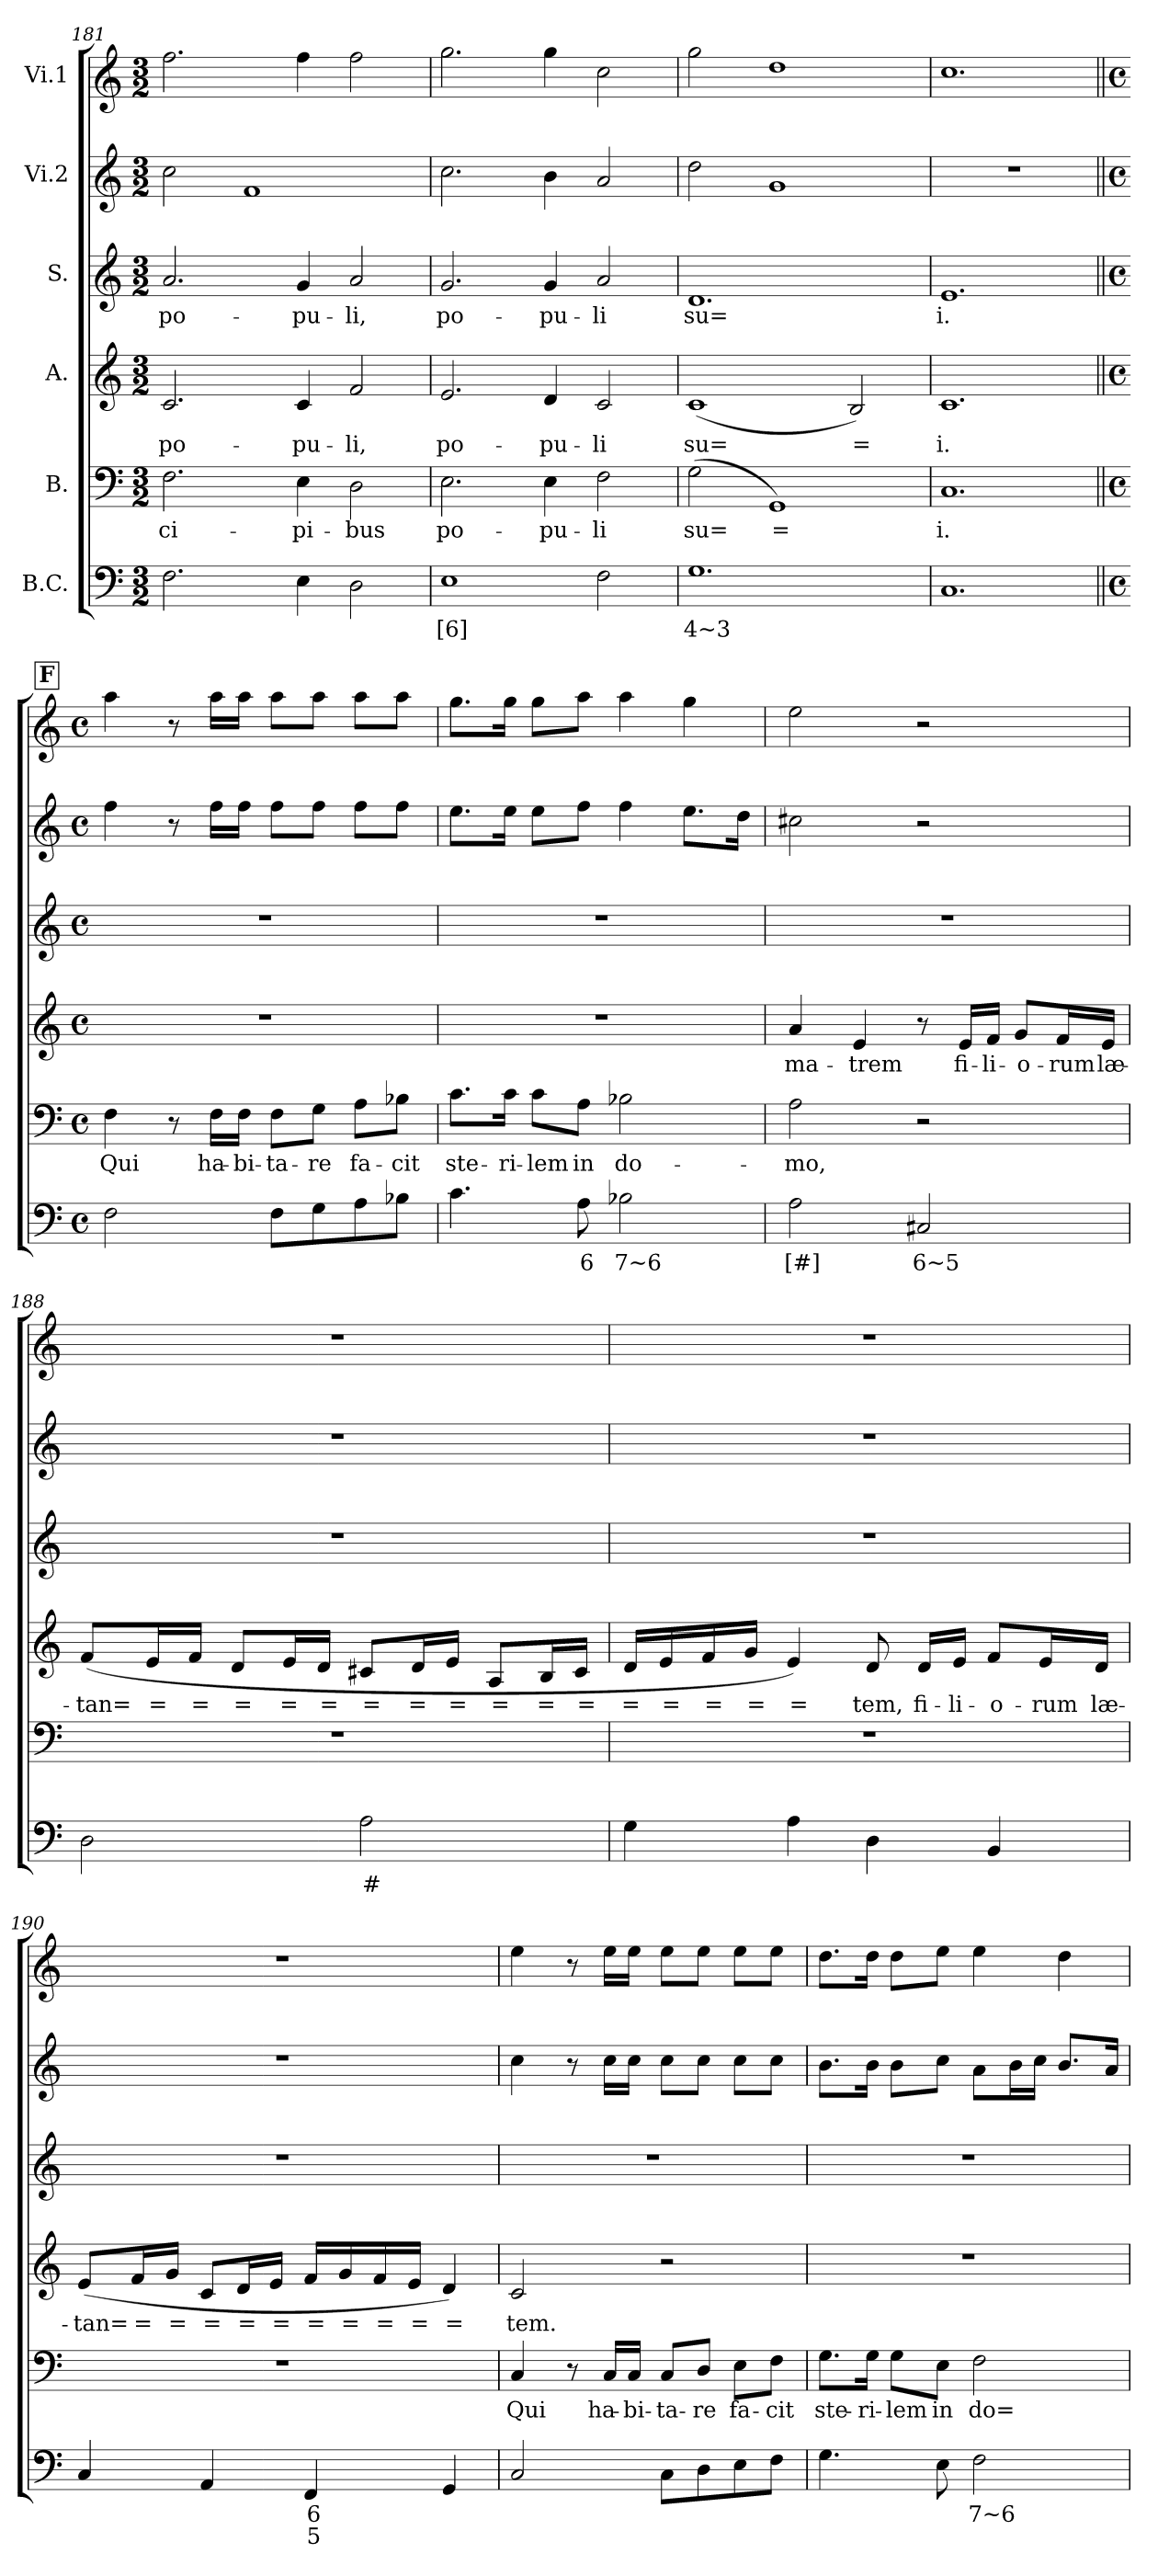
**kern	**text	**text	**kern	**text	**kern	**text	**kern	**text	**kern	**kern
*part6	*part6	*part6	*part5	*part5	*part4	*part4	*part3	*part3	*part2	*part1
*staff6	*staff6	*staff6	*staff5	*staff5	*staff4	*staff4	*staff3	*staff3	*staff2	*staff1
*I"B.C.	*	*	*I"B.	*	*I"A.	*	*I"S.	*	*I"Vi.2	*I"Vi.1
*clefF4	*	*	*clefF4	*	*clefG2	*	*clefG2	*	*clefG2	*clefG2
*k[]	*	*	*k[]	*	*k[]	*	*k[]	*	*k[]	*k[]
*C:	*	*	*C:	*	*C:	*	*C:	*	*C:	*C:
*M3/2	*	*	*M3/2	*	*M3/2	*	*M3/2	*	*M3/2	*M3/2
=181	=181	=181	=181	=181	=181	=181	=181	=181	=181	=181
!	!	!	!	!LO:LY:b	!	!LO:LY:b	!	!LO:LY:b	!	!
2.F\	.	.	2.F\	-ci-	2.c/	po-	2.a/	po-	2cc\	2.ff\
.	.	.	.	.	.	.	.	.	1f	.
!	!	!	!	!LO:LY:b	!	!LO:LY:b	!	!LO:LY:b	!	!
4E\	.	.	4E\	-pi-	4c/	-pu-	4g/	-pu-	.	4ff\
!	!	!	!	!LO:LY:b	!	!LO:LY:b	!	!LO:LY:b	!	!
2D\	.	.	2D\	-bus	2f/	-li,	2a/	-li,	.	2ff\
=182	=182	=182	=182	=182	=182	=182	=182	=182	=182	=182
!	!LO:LY:b	!	!	!LO:LY:b	!	!LO:LY:b	!	!LO:LY:b	!	!
1E	[6]	.	2.E\	po-	2.e/	po-	2.g/	po-	2.cc\	2.gg\
!	!	!	!	!LO:LY:b	!	!LO:LY:b	!	!LO:LY:b	!	!
.	.	.	4E\	-pu-	4d/	-pu-	4g/	-pu-	4b\	4gg\
!	!	!	!	!LO:LY:b	!	!LO:LY:b	!	!LO:LY:b	!	!
2F\	.	.	2F\	-li	2c/	-li	2a/	-li	2a/	2cc\
=183	=183	=183	=183	=183	=183	=183	=183	=183	=183	=183
!	!LO:LY:b	!	!	!LO:LY:b	!	!LO:LY:b	!	!LO:LY:b	!	!
1.G	4~3	.	(>2G\	su=	(<1c	su=	1.d	su=	2dd\	2gg\
!	!	!	!	!LO:LY:b	!	!	!	!	!	!
.	.	.	1GG)	=	.	.	.	.	1g	1dd
!	!	!	!	!	!	!LO:LY:b	!	!	!	!
.	.	.	.	.	2B/)	=	.	.	.	.
=184	=184	=184	=184	=184	=184	=184	=184	=184	=184	=184
!	!	!	!	!LO:LY:b	!	!LO:LY:b	!	!LO:LY:b	!	!
1.C	.	.	1.C	i.	1.c	i.	1.e	i.	1.r	1.cc
!!LO:PB:g=z
!!LO:REH:place=s1:a:B:fs=17:t=F
=185||	=185||	=185||	=185||	=185||	=185||	=185||	=185||	=185||	=185||	=185||
*M4/4	*	*	*M4/4	*	*M4/4	*	*M4/4	*	*M4/4	*M4/4
*met(c)	*	*	*met(c)	*	*met(c)	*	*met(c)	*	*met(c)	*met(c)
!	!	!	!	!LO:LY:b	!	!	!	!	!	!
2F\	.	.	4F\	Qui	1r	.	1r	.	4ff\	4aa\
.	.	.	8r	.	.	.	.	.	8r	8r
!	!	!	!	!LO:LY:b	!	!	!	!	!	!
.	.	.	16F\LL	ha-	.	.	.	.	16ff\LL	16aa\LL
!	!	!	!	!LO:LY:b	!	!	!	!	!	!
.	.	.	16F\JJ	-bi-	.	.	.	.	16ff\JJ	16aa\JJ
!	!	!	!	!LO:LY:b	!	!	!	!	!	!
8F\L	.	.	8F\L	-ta-	.	.	.	.	8ff\L	8aa\L
!	!	!	!	!LO:LY:b	!	!	!	!	!	!
8G\	.	.	8G\J	-re	.	.	.	.	8ff\J	8aa\J
!	!	!	!	!LO:LY:b	!	!	!	!	!	!
8A\	.	.	8A\L	fa-	.	.	.	.	8ff\L	8aa\L
!	!	!	!	!LO:LY:b	!	!	!	!	!	!
8B-X\J	.	.	8B-X\J	-cit	.	.	.	.	8ff\J	8aa\J
=186	=186	=186	=186	=186	=186	=186	=186	=186	=186	=186
!	!	!	!	!LO:LY:b	!	!	!	!	!	!
4.c\	.	.	8.c\L	ste-	1r	.	1r	.	8.ee\L	8.gg\L
!	!	!	!	!LO:LY:b	!	!	!	!	!	!
.	.	.	16c\Jk	-ri-	.	.	.	.	16ee\Jk	16gg\Jk
!	!	!	!	!LO:LY:b	!	!	!	!	!	!
.	.	.	8c\L	-lem	.	.	.	.	8ee\L	8gg\L
!	!LO:LY:b	!	!	!LO:LY:b	!	!	!	!	!	!
8A\	6	.	8A\J	in	.	.	.	.	8ff\J	8aa\J
!	!LO:LY:b	!	!	!LO:LY:b	!	!	!	!	!	!
2B-X\	7~6	.	2B-X\	do-	.	.	.	.	4ff\	4aa\
.	.	.	.	.	.	.	.	.	8.ee\L	4gg\
.	.	.	.	.	.	.	.	.	16dd\Jk	.
=187	=187	=187	=187	=187	=187	=187	=187	=187	=187	=187
!	!LO:LY:b	!	!	!LO:LY:b	!	!LO:LY:b	!	!	!	!
2A\	[#]	.	2A\	-mo,	4a/	ma-	1r	.	2cc#X\	2ee\
!	!	!	!	!	!	!LO:LY:b	!	!	!	!
.	.	.	.	.	4e/	-trem	.	.	.	.
!	!LO:LY:b	!	!	!	!	!	!	!	!	!
2C#X/	6~5	.	2r	.	8r	.	.	.	2r	2r
!	!	!	!	!	!	!LO:LY:b	!	!	!	!
.	.	.	.	.	16e/LL	fi-	.	.	.	.
!	!	!	!	!	!	!LO:LY:b	!	!	!	!
.	.	.	.	.	16f/JJ	-li-	.	.	.	.
!	!	!	!	!	!	!LO:LY:b	!	!	!	!
.	.	.	.	.	8g/L	-o-	.	.	.	.
!	!	!	!	!	!	!LO:LY:b	!	!	!	!
.	.	.	.	.	16f/L	-rum	.	.	.	.
!	!	!	!	!	!	!LO:LY:b	!	!	!	!
.	.	.	.	.	16e/JJ	læ-	.	.	.	.
!!LO:LB:g=z
=188	=188	=188	=188	=188	=188	=188	=188	=188	=188	=188
!	!	!	!	!	!	!LO:LY:b	!	!	!	!
2D\	.	.	1r	.	(<8f/L	-tan=	1r	.	1r	1r
!	!	!	!	!	!	!LO:LY:b	!	!	!	!
.	.	.	.	.	16e/L	=	.	.	.	.
!	!	!	!	!	!	!LO:LY:b	!	!	!	!
.	.	.	.	.	16f/JJ	=	.	.	.	.
!	!	!	!	!	!	!LO:LY:b	!	!	!	!
.	.	.	.	.	8d/L	=	.	.	.	.
!	!	!	!	!	!	!LO:LY:b	!	!	!	!
.	.	.	.	.	16e/L	=	.	.	.	.
!	!	!	!	!	!	!LO:LY:b	!	!	!	!
.	.	.	.	.	16d/JJ	=	.	.	.	.
!	!LO:LY:b	!	!	!	!	!LO:LY:b	!	!	!	!
2A\	#	.	.	.	8c#X/L	=	.	.	.	.
!	!	!	!	!	!	!LO:LY:b	!	!	!	!
.	.	.	.	.	16d/L	=	.	.	.	.
!	!	!	!	!	!	!LO:LY:b	!	!	!	!
.	.	.	.	.	16e/JJ	=	.	.	.	.
!	!	!	!	!	!	!LO:LY:b	!	!	!	!
.	.	.	.	.	8A/L	=	.	.	.	.
!	!	!	!	!	!	!LO:LY:b	!	!	!	!
.	.	.	.	.	16B/L	=	.	.	.	.
!	!	!	!	!	!	!LO:LY:b	!	!	!	!
.	.	.	.	.	16c#/JJ	=	.	.	.	.
=189	=189	=189	=189	=189	=189	=189	=189	=189	=189	=189
!	!	!	!	!	!	!LO:LY:b	!	!	!	!
4G\	.	.	1r	.	16d/LL	=	1r	.	1r	1r
!	!	!	!	!	!	!LO:LY:b	!	!	!	!
.	.	.	.	.	16e/	=	.	.	.	.
!	!	!	!	!	!	!LO:LY:b	!	!	!	!
.	.	.	.	.	16f/	=	.	.	.	.
!	!	!	!	!	!	!LO:LY:b	!	!	!	!
.	.	.	.	.	16g/JJ	=	.	.	.	.
!	!	!	!	!	!	!LO:LY:b	!	!	!	!
4A\	.	.	.	.	4e/)	=	.	.	.	.
!	!	!	!	!	!	!LO:LY:b	!	!	!	!
4D\	.	.	.	.	8d/	tem,	.	.	.	.
!	!	!	!	!	!	!LO:LY:b	!	!	!	!
.	.	.	.	.	16d/LL	fi-	.	.	.	.
!	!	!	!	!	!	!LO:LY:b	!	!	!	!
.	.	.	.	.	16e/JJ	-li-	.	.	.	.
!	!	!	!	!	!	!LO:LY:b	!	!	!	!
4BB/	.	.	.	.	8f/L	-o-	.	.	.	.
!	!	!	!	!	!	!LO:LY:b	!	!	!	!
.	.	.	.	.	16e/L	-rum	.	.	.	.
!	!	!	!	!	!	!LO:LY:b	!	!	!	!
.	.	.	.	.	16d/JJ	læ-	.	.	.	.
=190	=190	=190	=190	=190	=190	=190	=190	=190	=190	=190
!	!	!	!	!	!	!LO:LY:b	!	!	!	!
4C/	.	.	1r	.	(<8e/L	-tan=	1r	.	1r	1r
!	!	!	!	!	!	!LO:LY:b	!	!	!	!
.	.	.	.	.	16f/L	=	.	.	.	.
!	!	!	!	!	!	!LO:LY:b	!	!	!	!
.	.	.	.	.	16g/JJ	=	.	.	.	.
!	!	!	!	!	!	!LO:LY:b	!	!	!	!
4AA/	.	.	.	.	8c/L	=	.	.	.	.
!	!	!	!	!	!	!LO:LY:b	!	!	!	!
.	.	.	.	.	16d/L	=	.	.	.	.
!	!	!	!	!	!	!LO:LY:b	!	!	!	!
.	.	.	.	.	16e/JJ	=	.	.	.	.
!	!LO:LY:b	!LO:LY:b	!	!	!	!LO:LY:b	!	!	!	!
4FF/	6	5	.	.	16f/LL	=	.	.	.	.
!	!	!	!	!	!	!LO:LY:b	!	!	!	!
.	.	.	.	.	16g/	=	.	.	.	.
!	!	!	!	!	!	!LO:LY:b	!	!	!	!
.	.	.	.	.	16f/	=	.	.	.	.
!	!	!	!	!	!	!LO:LY:b	!	!	!	!
.	.	.	.	.	16e/JJ	=	.	.	.	.
!	!	!	!	!	!	!LO:LY:b	!	!	!	!
4GG/	.	.	.	.	4d/)	=	.	.	.	.
!!LO:PB:g=z
=191	=191	=191	=191	=191	=191	=191	=191	=191	=191	=191
!	!	!	!	!LO:LY:b	!	!LO:LY:b	!	!	!	!
2C/	.	.	4C/	Qui	2c/	tem.	1r	.	4cc\	4ee\
.	.	.	8r	.	.	.	.	.	8r	8r
!	!	!	!	!LO:LY:b	!	!	!	!	!	!
.	.	.	16C/LL	ha-	.	.	.	.	16cc\LL	16ee\LL
!	!	!	!	!LO:LY:b	!	!	!	!	!	!
.	.	.	16C/JJ	-bi-	.	.	.	.	16cc\JJ	16ee\JJ
!	!	!	!	!LO:LY:b	!	!	!	!	!	!
8C\L	.	.	8C/L	-ta-	2r	.	.	.	8cc\L	8ee\L
!	!	!	!	!LO:LY:b	!	!	!	!	!	!
8D\	.	.	8D/J	-re	.	.	.	.	8cc\J	8ee\J
!	!	!	!	!LO:LY:b	!	!	!	!	!	!
8E\	.	.	8E\L	fa-	.	.	.	.	8cc\L	8ee\L
!	!	!	!	!LO:LY:b	!	!	!	!	!	!
8F\J	.	.	8F\J	-cit	.	.	.	.	8cc\J	8ee\J
=192	=192	=192	=192	=192	=192	=192	=192	=192	=192	=192
!	!	!	!	!LO:LY:b	!	!	!	!	!	!
4.G\	.	.	8.G\L	ste-	1r	.	1r	.	8.b\L	8.dd\L
!	!	!	!	!LO:LY:b	!	!	!	!	!	!
.	.	.	16G\Jk	-ri-	.	.	.	.	16b\Jk	16dd\Jk
!	!	!	!	!LO:LY:b	!	!	!	!	!	!
.	.	.	8G\L	-lem	.	.	.	.	8b\L	8dd\L
!	!	!	!	!LO:LY:b	!	!	!	!	!	!
8E\	.	.	8E\J	in	.	.	.	.	8cc\J	8ee\J
!	!LO:LY:b	!	!	!LO:LY:b	!	!	!	!	!	!
2F\	7~6	.	2F\	do=	.	.	.	.	8a\L	4ee\
.	.	.	.	.	.	.	.	.	16b\L	.
.	.	.	.	.	.	.	.	.	16cc\JJ	.
.	.	.	.	.	.	.	.	.	8.b/L	4dd\
.	.	.	.	.	.	.	.	.	16a/Jk	.
=	=	=	=	=	=	=	=	=	=	=
*-	*-	*-	*-	*-	*-	*-	*-	*-	*-	*-
